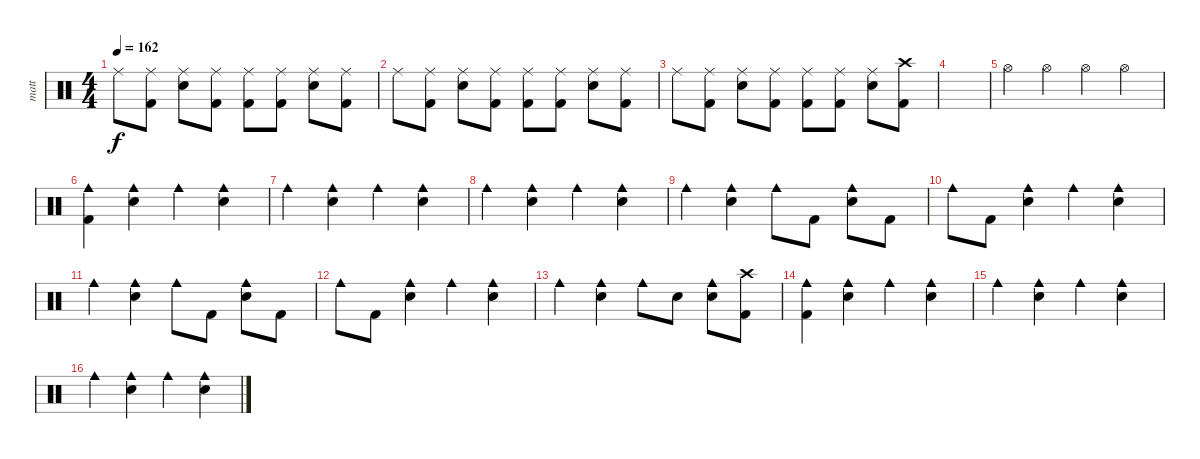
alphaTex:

\track ("matt" "matt") {instrument percussion}
\staff {score}
\articulation defaults
\ts (4 4)
\tempo 162
\clef neutral
\ks c "Ride (middle)".8{dy f}
("Ride (middle)" "Kick (hit) 2").8 ("Ride (middle)" "Electric Snare (hit)").8 ("Ride (middle)" "Kick (hit) 2").8 ("Ride (middle)" "Kick (hit) 2").8 ("Ride (middle)" "Kick (hit) 2").8 ("Ride (middle)" "Electric Snare (hit)").8 ("Ride (middle)" "Kick (hit) 2").8 |
"Ride (middle)".8 ("Ride (middle)" "Kick (hit) 2").8 ("Ride (middle)" "Electric Snare (hit)").8 ("Ride (middle)" "Kick (hit) 2").8 ("Ride (middle)" "Kick (hit) 2").8 ("Ride (middle)" "Kick (hit) 2").8 ("Ride (middle)" "Electric Snare (hit)").8 ("Ride (middle)" "Kick (hit) 2").8 |
"Ride (middle)".8 ("Ride (middle)" "Kick (hit) 2").8 ("Ride (middle)" "Electric Snare (hit)").8 ("Ride (middle)" "Kick (hit) 2").8 ("Ride (middle)" "Kick (hit) 2").8 ("Ride (middle)" "Kick (hit) 2").8 ("Ride (middle)" "Electric Snare (hit)").8 ("Crash high (hit)" "Kick (hit) 2").8 |
|
"Hi-Hat (open)".4 "Hi-Hat (open)".4 "Hi-Hat (open)".4 "Hi-Hat (open)".4 |
("Cowbell medium (hit)" "Kick (hit) 2").4 ("Cowbell medium (hit)" "Electric Snare (hit)").4 "Cowbell medium (hit)".4 ("Cowbell medium (hit)" "Electric Snare (hit)").4 |
"Cowbell medium (hit)".4 ("Cowbell medium (hit)" "Electric Snare (hit)").4 "Cowbell medium (hit)".4 ("Cowbell medium (hit)" "Electric Snare (hit)").4 |
"Cowbell medium (hit)".4 ("Cowbell medium (hit)" "Electric Snare (hit)").4 "Cowbell medium (hit)".4 ("Cowbell medium (hit)" "Electric Snare (hit)").4 |
"Cowbell medium (hit)".4 ("Cowbell medium (hit)" "Electric Snare (hit)").4 "Cowbell medium (hit)".8 "Kick (hit) 2".8 ("Cowbell medium (hit)" "Electric Snare (hit)").8 "Kick (hit) 2".8 |
"Cowbell medium (hit)".8 "Kick (hit) 2".8 ("Cowbell medium (hit)" "Electric Snare (hit)").4 "Cowbell medium (hit)".4 ("Cowbell medium (hit)" "Electric Snare (hit)").4 |
"Cowbell medium (hit)".4 ("Cowbell medium (hit)" "Electric Snare (hit)").4 "Cowbell medium (hit)".8 "Kick (hit) 2".8 ("Cowbell medium (hit)" "Electric Snare (hit)").8 "Kick (hit) 2".8 |
"Cowbell medium (hit)".8 "Kick (hit) 2".8 ("Cowbell medium (hit)" "Electric Snare (hit)").4 "Cowbell medium (hit)".4 ("Cowbell medium (hit)" "Electric Snare (hit)").4 |
"Cowbell medium (hit)".4 ("Cowbell medium (hit)" "Electric Snare (hit)").4 "Cowbell medium (hit)".8 "Electric Snare (hit)".8 ("Cowbell medium (hit)" "Electric Snare (hit)").8 ("Crash high (hit)" "Kick (hit) 2").8 |
("Cowbell medium (hit)" "Kick (hit) 2").4 ("Cowbell medium (hit)" "Electric Snare (hit)").4 "Cowbell medium (hit)".4 ("Cowbell medium (hit)" "Electric Snare (hit)").4 |
"Cowbell medium (hit)".4 ("Cowbell medium (hit)" "Electric Snare (hit)").4 "Cowbell medium (hit)".4 ("Cowbell medium (hit)" "Electric Snare (hit)").4 |
"Cowbell medium (hit)".4 ("Cowbell medium (hit)" "Electric Snare (hit)").4 "Cowbell medium (hit)".4 ("Cowbell medium (hit)" "Electric Snare (hit)").4
